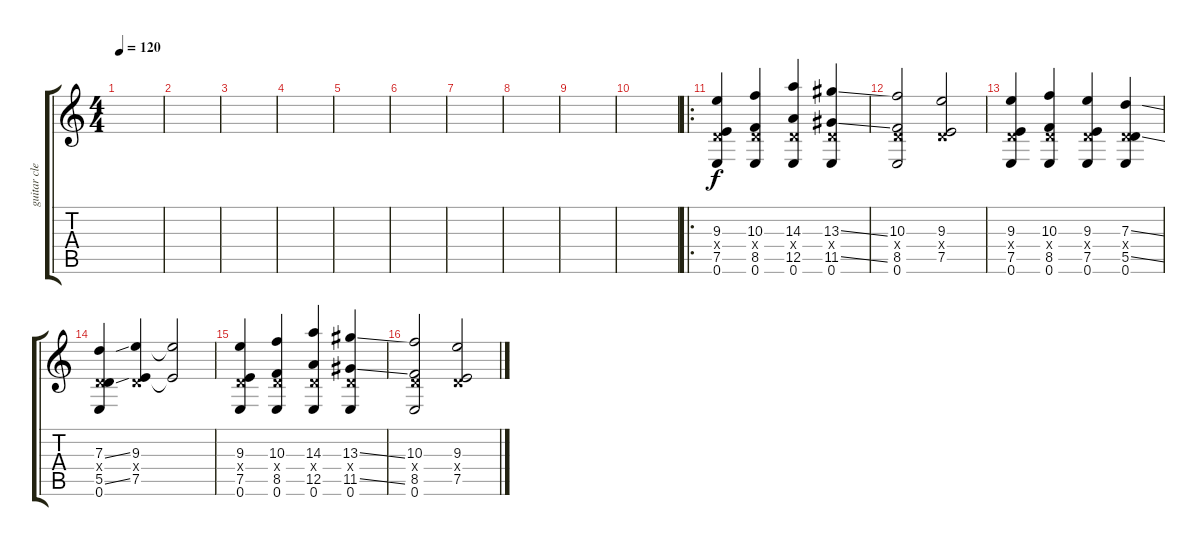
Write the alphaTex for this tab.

\track ("guitar clean 2" "guitar cle") {instrument electricguitarclean}
\staff {score tabs}
\tuning (E4 B3 G3 D3 A2 E2) {hide}
\ts (4 4)
\tempo 120
\clef g2
\ks c
|
|
|
|
|
|
|
|
|
|
\ro
(9.3 0.4{x} 7.5 0.6).4 (10.3 0.4{x} 8.5 0.6).4 (14.3 0.4{x} 12.5 0.6).4 (13.3{ss} 0.4{x} 11.5{ss} 0.6).4 |
(10.3 0.4{x} 8.5 0.6).2 (9.3 0.4{x} 7.5).2 |
(9.3 0.4{x} 7.5 0.6).4 (10.3 0.4{x} 8.5 0.6).4 (9.3 0.4{x} 7.5 0.6).4 (7.3{ss} 0.4{x} 5.5{ss} 0.6).4 |
(7.3{ss} 0.4{x} 5.5{ss} 0.6).4 (9.3 0.4{x} 7.5).4 (9.3{t} 7.5{t}).2 |
(9.3 0.4{x} 7.5 0.6).4 (10.3 0.4{x} 8.5 0.6).4 (14.3 0.4{x} 12.5 0.6).4 (13.3{ss} 0.4{x} 11.5{ss} 0.6).4 |
(10.3 0.4{x} 8.5 0.6).2 (9.3 0.4{x} 7.5).2
